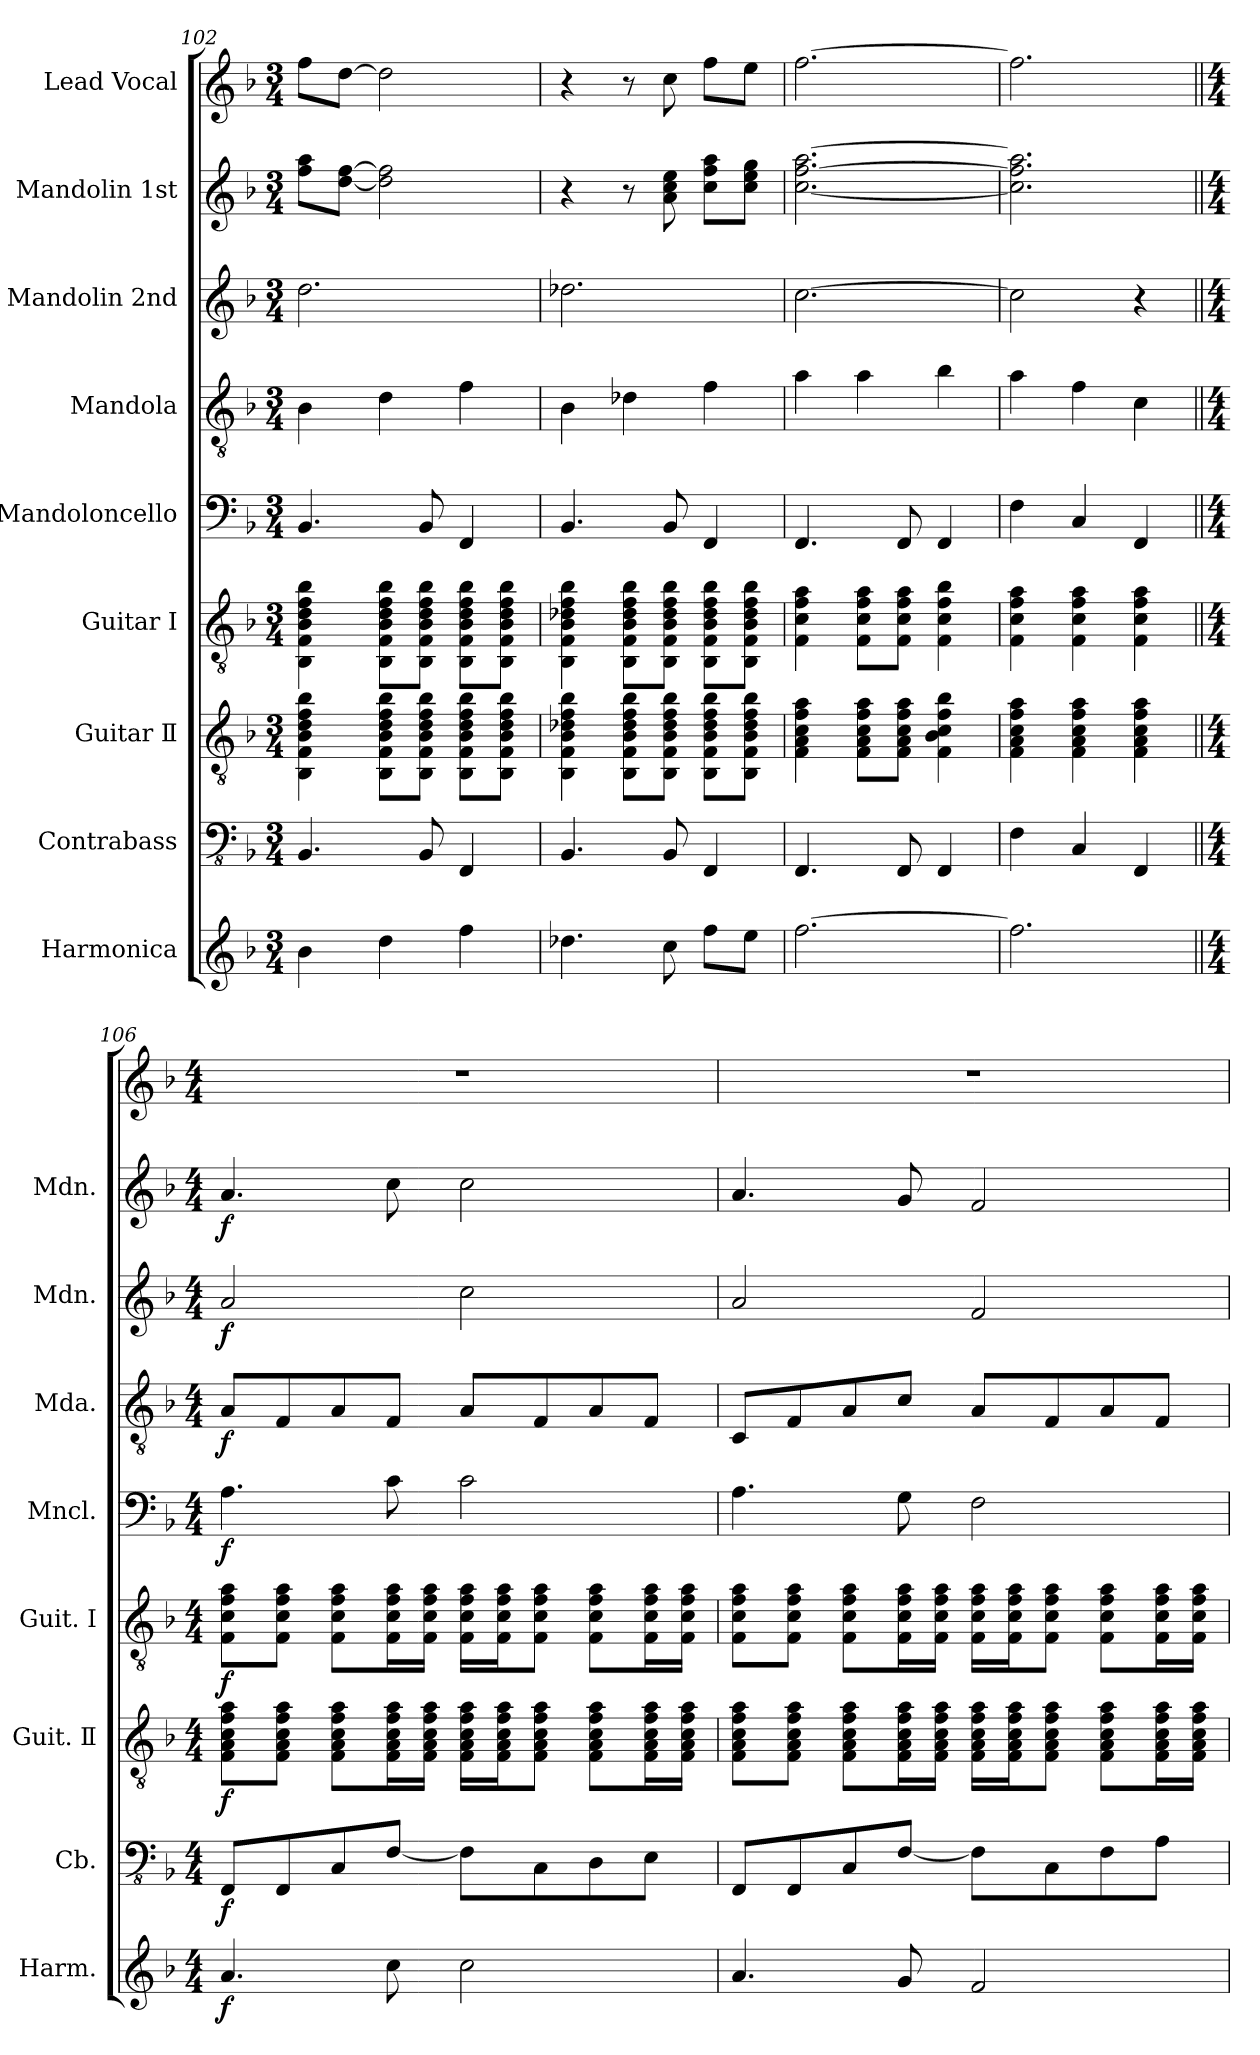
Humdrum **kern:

**kern	**dynam	**kern	**dynam	**kern	**dynam	**kern	**dynam	**kern	**dynam	**kern	**dynam	**kern	**dynam	**kern	**dynam	**kern
*part9	*part9	*part8	*part8	*part7	*part7	*part6	*part6	*part5	*part5	*part4	*part4	*part3	*part3	*part2	*part2	*part1
*staff9	*staff9	*staff8	*staff8	*staff7	*staff7	*staff6	*staff6	*staff5	*staff5	*staff4	*staff4	*staff3	*staff3	*staff2	*staff2	*staff1
*I"Harmonica	*	*I"Contrabass	*	*I"Guitar Ⅱ	*	*I"Guitar Ⅰ	*	*I"Mandoloncello	*	*I"Mandola	*	*I"Mandolin 2nd	*	*I"Mandolin 1st	*	*I"Lead Vocal
*I'Harm.	*	*I'Cb.	*	*I'Guit. Ⅱ	*	*I'Guit. Ⅰ	*	*I'Mncl.	*	*I'Mda.	*	*I'Mdn.	*	*I'Mdn.	*	*
*clefG2	*	*clefFv4	*	*clefGv2	*	*clefGv2	*	*clefF4	*	*clefGv2	*	*clefG2	*	*clefG2	*	*clefG2
*k[b-]	*	*k[b-]	*	*k[b-]	*	*k[b-]	*	*k[b-]	*	*k[b-]	*	*k[b-]	*	*k[b-]	*	*k[b-]
*M3/4	*	*M3/4	*	*M3/4	*	*M3/4	*	*M3/4	*	*M3/4	*	*M3/4	*	*M3/4	*	*M3/4
=102	=102	=102	=102	=102	=102	=102	=102	=102	=102	=102	=102	=102	=102	=102	=102	=102
4b-	.	4.BBB-	.	4BB- 4F 4B- 4d 4f 4b-	.	4BB- 4F 4B- 4d 4f 4b-	.	4.BB-	.	4B-	.	2.dd	.	8ff 8aaL	.	8ffL
.	.	.	.	.	.	.	.	.	.	.	.	.	.	[8dd [8ffJ	.	[8ddJ
4dd	.	.	.	8BB- 8F 8B- 8d 8f 8b-L	.	8BB- 8F 8B- 8d 8f 8b-L	.	.	.	4d	.	.	.	2dd] 2ff]	.	2dd]
.	.	8BBB-	.	8BB- 8F 8B- 8d 8f 8b-J	.	8BB- 8F 8B- 8d 8f 8b-J	.	8BB-	.	.	.	.	.	.	.	.
4ff	.	4FFF	.	8BB- 8F 8B- 8d 8f 8b-L	.	8BB- 8F 8B- 8d 8f 8b-L	.	4FF	.	4f	.	.	.	.	.	.
.	.	.	.	8BB- 8F 8B- 8d 8f 8b-J	.	8BB- 8F 8B- 8d 8f 8b-J	.	.	.	.	.	.	.	.	.	.
=103	=103	=103	=103	=103	=103	=103	=103	=103	=103	=103	=103	=103	=103	=103	=103	=103
4.dd-X	.	4.BBB-	.	4BB- 4F 4B- 4d-X 4f 4b-	.	4BB- 4F 4B- 4d-X 4f 4b-	.	4.BB-	.	4B-	.	2.dd-X	.	4r	.	4r
.	.	.	.	8BB- 8F 8B- 8d- 8f 8b-L	.	8BB- 8F 8B- 8d- 8f 8b-L	.	.	.	4d-X	.	.	.	8r	.	8r
8cc	.	8BBB-	.	8BB- 8F 8B- 8d- 8f 8b-J	.	8BB- 8F 8B- 8d- 8f 8b-J	.	8BB-	.	.	.	.	.	8a 8cc 8ee	.	8cc
8ffL	.	4FFF	.	8BB- 8F 8B- 8d- 8f 8b-L	.	8BB- 8F 8B- 8d- 8f 8b-L	.	4FF	.	4f	.	.	.	8cc 8ff 8aaL	.	8ffL
8eeJ	.	.	.	8BB- 8F 8B- 8d- 8f 8b-J	.	8BB- 8F 8B- 8d- 8f 8b-J	.	.	.	.	.	.	.	8cc 8ee 8ggJ	.	8eeJ
=104	=104	=104	=104	=104	=104	=104	=104	=104	=104	=104	=104	=104	=104	=104	=104	=104
[2.ff	.	4.FFF	.	4F 4A 4c 4f 4a	.	4F 4c 4f 4a	.	4.FF	.	4a	.	[2.cc	.	[2.cc [2.ff [2.aa	.	[2.ff
.	.	.	.	8F 8A 8c 8f 8aL	.	8F 8c 8f 8aL	.	.	.	4a	.	.	.	.	.	.
.	.	8FFF	.	8F 8A 8c 8f 8aJ	.	8F 8c 8f 8aJ	.	8FF	.	.	.	.	.	.	.	.
.	.	4FFF	.	4F 4B- 4c 4f 4b-	.	4F 4c 4f 4b-	.	4FF	.	4b-	.	.	.	.	.	.
=105	=105	=105	=105	=105	=105	=105	=105	=105	=105	=105	=105	=105	=105	=105	=105	=105
2.ff]	.	4FF	.	4F 4A 4c 4f 4a	.	4F 4c 4f 4a	.	4F	.	4a	.	2cc]	.	2.cc] 2.ff] 2.aa]	.	2.ff]
.	.	4CC	.	4F 4A 4c 4f 4a	.	4F 4c 4f 4a	.	4C	.	4f	.	.	.	.	.	.
.	.	4FFF	.	4F 4A 4c 4f 4a	.	4F 4c 4f 4a	.	4FF	.	4c	.	4r	.	.	.	.
=106||	=106||	=106||	=106||	=106||	=106||	=106||	=106||	=106||	=106||	=106||	=106||	=106||	=106||	=106||	=106||	=106||
*M4/4	*	*M4/4	*	*M4/4	*	*M4/4	*	*M4/4	*	*M4/4	*	*M4/4	*	*M4/4	*	*M4/4
4.a	f	8FFFL	f	8F 8A 8c 8f 8aL	f	8F 8c 8f 8aL	f	4.A	f	8AL	f	2a	f	4.a	f	1r
.	.	8FFF	.	8F 8A 8c 8f 8aJ	.	8F 8c 8f 8aJ	.	.	.	8F	.	.	.	.	.	.
.	.	8CC	.	8F 8A 8c 8f 8aL	.	8F 8c 8f 8aL	.	.	.	8A	.	.	.	.	.	.
8cc	.	[8FFJ	.	16F 16A 16c 16f 16aL	.	16F 16c 16f 16aL	.	8c	.	8FJ	.	.	.	8cc	.	.
.	.	.	.	16F 16A 16c 16f 16aJJ	.	16F 16c 16f 16aJJ	.	.	.	.	.	.	.	.	.	.
2cc	.	8FFL]	.	16F 16A 16c 16f 16aLL	.	16F 16c 16f 16aLL	.	2c	.	8AL	.	2cc	.	2cc	.	.
.	.	.	.	16F 16A 16c 16f 16aJ	.	16F 16c 16f 16aJ	.	.	.	.	.	.	.	.	.	.
.	.	8CC	.	8F 8A 8c 8f 8aJ	.	8F 8c 8f 8aJ	.	.	.	8F	.	.	.	.	.	.
.	.	8DD	.	8F 8A 8c 8f 8aL	.	8F 8c 8f 8aL	.	.	.	8A	.	.	.	.	.	.
.	.	8EEJ	.	16F 16A 16c 16f 16aL	.	16F 16c 16f 16aL	.	.	.	8FJ	.	.	.	.	.	.
.	.	.	.	16F 16A 16c 16f 16aJJ	.	16F 16c 16f 16aJJ	.	.	.	.	.	.	.	.	.	.
=107	=107	=107	=107	=107	=107	=107	=107	=107	=107	=107	=107	=107	=107	=107	=107	=107
4.a	.	8FFFL	.	8F 8A 8c 8f 8aL	.	8F 8c 8f 8aL	.	4.A	.	8CL	.	2a	.	4.a	.	1r
.	.	8FFF	.	8F 8A 8c 8f 8aJ	.	8F 8c 8f 8aJ	.	.	.	8F	.	.	.	.	.	.
.	.	8CC	.	8F 8A 8c 8f 8aL	.	8F 8c 8f 8aL	.	.	.	8A	.	.	.	.	.	.
8g	.	[8FFJ	.	16F 16A 16c 16f 16aL	.	16F 16c 16f 16aL	.	8G	.	8cJ	.	.	.	8g	.	.
.	.	.	.	16F 16A 16c 16f 16aJJ	.	16F 16c 16f 16aJJ	.	.	.	.	.	.	.	.	.	.
2f	.	8FFL]	.	16F 16A 16c 16f 16aLL	.	16F 16c 16f 16aLL	.	2F	.	8AL	.	2f	.	2f	.	.
.	.	.	.	16F 16A 16c 16f 16aJ	.	16F 16c 16f 16aJ	.	.	.	.	.	.	.	.	.	.
.	.	8CC	.	8F 8A 8c 8f 8aJ	.	8F 8c 8f 8aJ	.	.	.	8F	.	.	.	.	.	.
.	.	8FF	.	8F 8A 8c 8f 8aL	.	8F 8c 8f 8aL	.	.	.	8A	.	.	.	.	.	.
.	.	8AAJ	.	16F 16A 16c 16f 16aL	.	16F 16c 16f 16aL	.	.	.	8FJ	.	.	.	.	.	.
.	.	.	.	16F 16A 16c 16f 16aJJ	.	16F 16c 16f 16aJJ	.	.	.	.	.	.	.	.	.	.
=	=	=	=	=	=	=	=	=	=	=	=	=	=	=	=	=
*-	*-	*-	*-	*-	*-	*-	*-	*-	*-	*-	*-	*-	*-	*-	*-	*-
